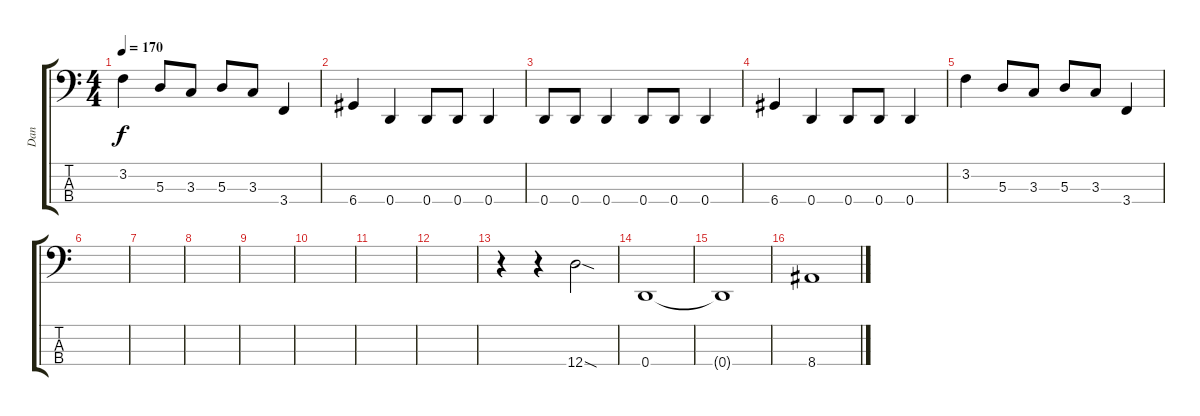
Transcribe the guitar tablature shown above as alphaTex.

\track ("Dan" "Dan") {instrument electricbasspick}
\staff {score tabs}
\tuning (G2 D2 A1 D1) {hide}
\ts (4 4)
\tempo 170
\clef f4
\ks c
3.2.4{dy f} 5.3.8 3.3.8 5.3.8 3.3.8 3.4.4 |
6.4.4 0.4.4 0.4.8 0.4.8 0.4.4 |
0.4.8 0.4.8 0.4.4 0.4.8 0.4.8 0.4.4 |
6.4.4 0.4.4 0.4.8 0.4.8 0.4.4 |
3.2.4 5.3.8 3.3.8 5.3.8 3.3.8 3.4.4 |
|
|
|
|
|
|
|
r.4 r.4 12.4{sod}.2 |
0.4.1 |
0.4{t}.1 |
8.4.1
